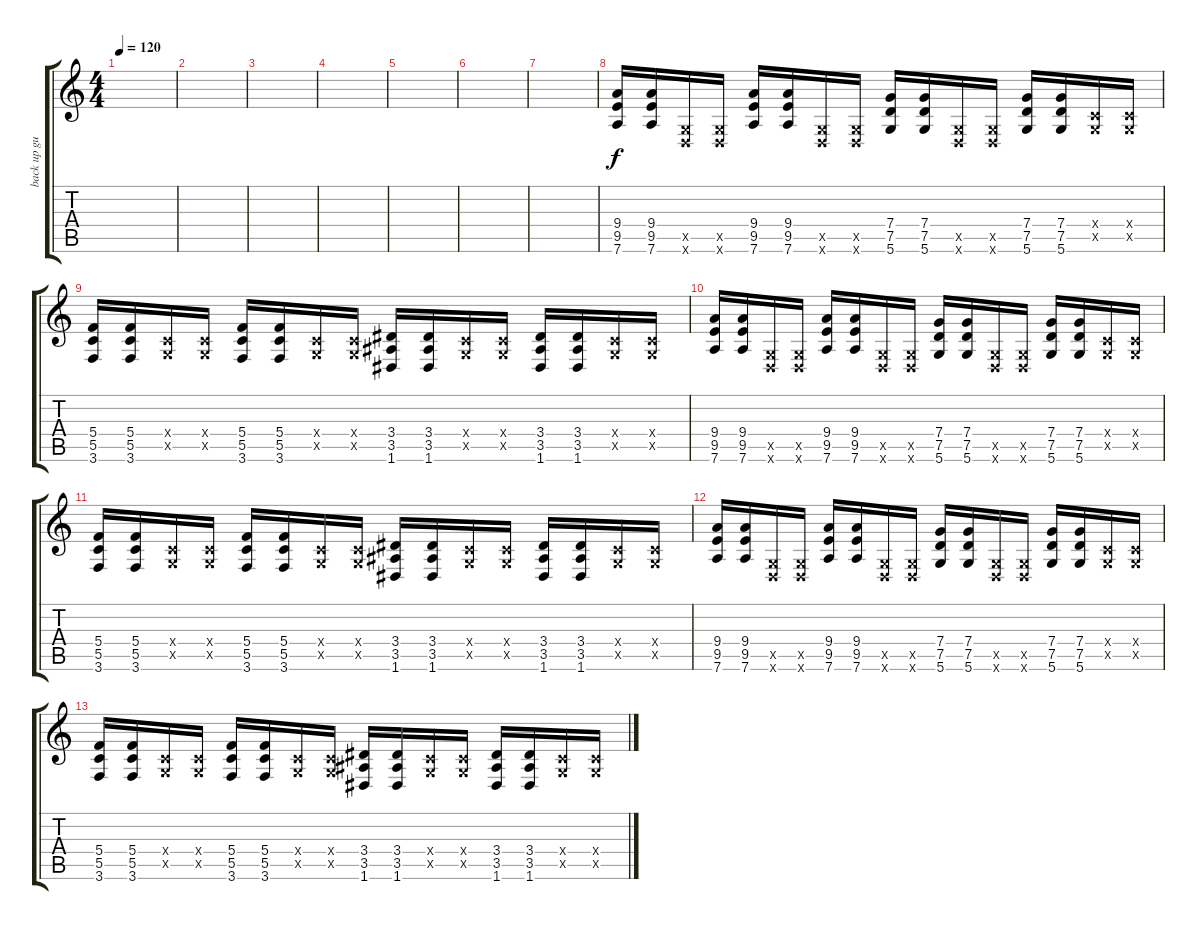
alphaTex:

\track ("back up guitar" "back up gu") {instrument acousticguitarsteel}
\staff {score tabs}
\tuning (D4 A3 F3 C3 G2 D2) {hide}
\ts (4 4)
\tempo 120
\clef g2
\ks c
|
|
|
|
|
|
|
(9.4 9.5 7.6).16 (9.4 9.5 7.6).16 (0.5{x} 0.6{x}).16 (0.5{x} 0.6{x}).16 (9.4 9.5 7.6).16 (9.4 9.5 7.6).16 (0.5{x} 0.6{x}).16 (0.5{x} 0.6{x}).16 (7.4 7.5 5.6).16 (7.4 7.5 5.6).16 (0.5{x} 0.6{x}).16 (0.5{x} 0.6{x}).16 (7.4 7.5 5.6).16 (7.4 7.5 5.6).16 (0.4{x} 0.5{x}).16 (0.4{x} 0.5{x}).16 |
(5.4 5.5 3.6).16 (5.4 5.5 3.6).16 (0.4{x} 0.5{x}).16 (0.4{x} 0.5{x}).16 (5.4 5.5 3.6).16 (5.4 5.5 3.6).16 (0.4{x} 0.5{x}).16 (0.4{x} 0.5{x}).16 (3.4 3.5 1.6).16 (3.4 3.5 1.6).16 (0.4{x} 0.5{x}).16 (0.4{x} 0.5{x}).16 (3.4 3.5 1.6).16 (3.4 3.5 1.6).16 (0.4{x} 0.5{x}).16 (0.4{x} 0.5{x}).16 |
(9.4 9.5 7.6).16 (9.4 9.5 7.6).16 (0.5{x} 0.6{x}).16 (0.5{x} 0.6{x}).16 (9.4 9.5 7.6).16 (9.4 9.5 7.6).16 (0.5{x} 0.6{x}).16 (0.5{x} 0.6{x}).16 (7.4 7.5 5.6).16 (7.4 7.5 5.6).16 (0.5{x} 0.6{x}).16 (0.5{x} 0.6{x}).16 (7.4 7.5 5.6).16 (7.4 7.5 5.6).16 (0.4{x} 0.5{x}).16 (0.4{x} 0.5{x}).16 |
(5.4 5.5 3.6).16{volume 14} (5.4 5.5 3.6).16 (0.4{x} 0.5{x}).16 (0.4{x} 0.5{x}).16 (5.4 5.5 3.6).16 (5.4 5.5 3.6).16 (0.4{x} 0.5{x}).16 (0.4{x} 0.5{x}).16 (3.4 3.5 1.6).16{volume 12} (3.4 3.5 1.6).16 (0.4{x} 0.5{x}).16 (0.4{x} 0.5{x}).16 (3.4 3.5 1.6).16 (3.4 3.5 1.6).16 (0.4{x} 0.5{x}).16 (0.4{x} 0.5{x}).16 |
(9.4 9.5 7.6).16{volume 10} (9.4 9.5 7.6).16 (0.5{x} 0.6{x}).16 (0.5{x} 0.6{x}).16 (9.4 9.5 7.6).16 (9.4 9.5 7.6).16 (0.5{x} 0.6{x}).16 (0.5{x} 0.6{x}).16 (7.4 7.5 5.6).16{volume 8} (7.4 7.5 5.6).16 (0.5{x} 0.6{x}).16 (0.5{x} 0.6{x}).16 (7.4 7.5 5.6).16 (7.4 7.5 5.6).16 (0.4{x} 0.5{x}).16 (0.4{x} 0.5{x}).16 |
(5.4 5.5 3.6).16{volume 6} (5.4 5.5 3.6).16 (0.4{x} 0.5{x}).16 (0.4{x} 0.5{x}).16 (5.4 5.5 3.6).16 (5.4 5.5 3.6).16 (0.4{x} 0.5{x}).16 (0.4{x} 0.5{x}).16 (3.4 3.5 1.6).16{volume 4} (3.4 3.5 1.6).16 (0.4{x} 0.5{x}).16 (0.4{x} 0.5{x}).16 (3.4 3.5 1.6).16 (3.4 3.5 1.6).16 (0.4{x} 0.5{x}).16 (0.4{x} 0.5{x}).16
